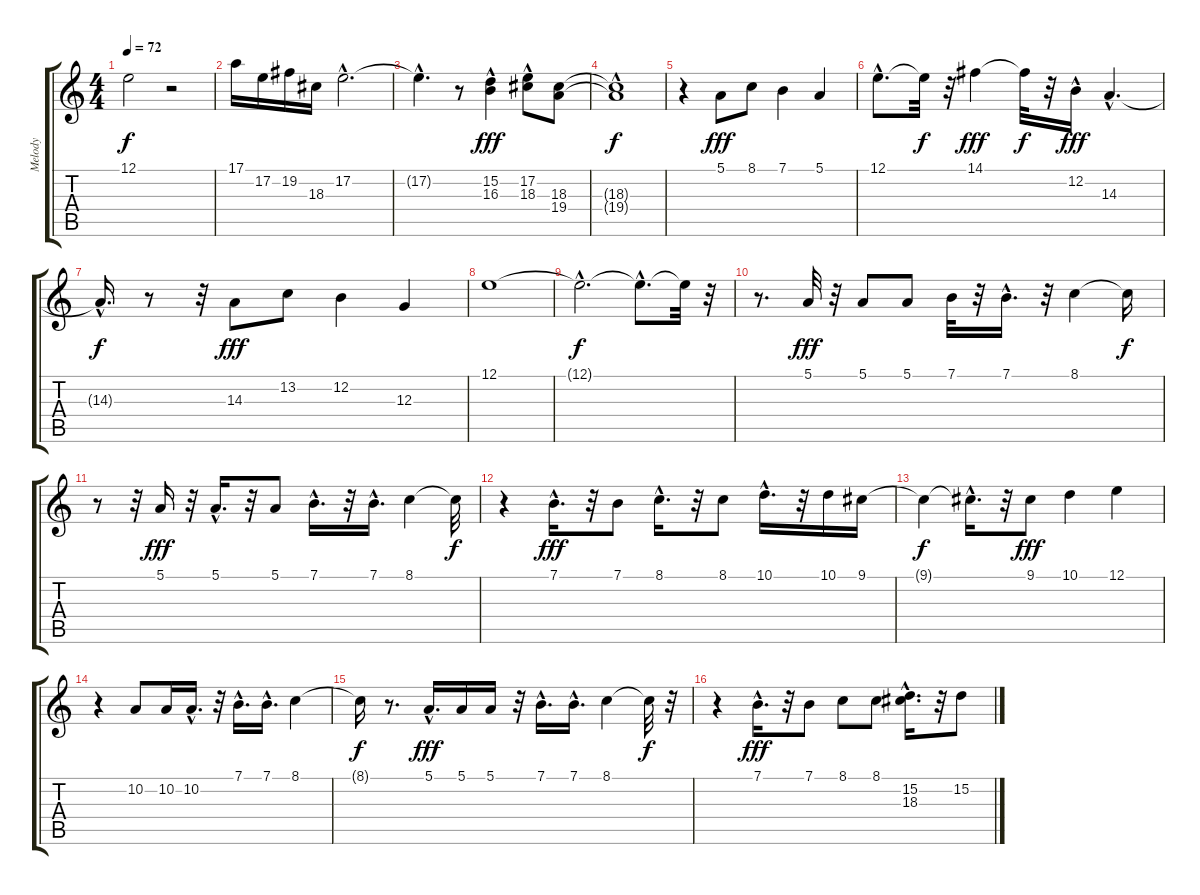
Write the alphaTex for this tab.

\track ("Melody" "Melody") {instrument flute}
\staff {score tabs}
\tuning (E4 B3 G3 D3 A2 E2) {hide}
\ts (4 4)
\tempo 72
\clef g2
\ks c
12.1{t}.2{dy f} r.2 |
17.1.16 17.2.16 19.2.16 18.3.16 17.2{hac}.2{d} |
17.2{hac t}.4{d} r.8 (15.2 16.3{hac}).4{dy fff} (17.2 18.3{hac}).8 (18.3 19.4).8 |
(18.3{hac t} 19.4{t}).1{dy f} |
r.4 5.1.8{dy fff} 8.1.8 7.1.4 5.1.4 |
12.1{hac}.8{d} 12.1{t}.32{dy f} r.32 14.1.4{dy fff} 14.1{t}.32{dy f} r.32 12.2{hac}.16{dy fff} 14.3{hac}.4{d} |
14.3{hac t}.16{d dy f} r.8 r.32 14.3.8{dy fff} 13.2.8 12.2.4 12.3.4 |
12.1.1 |
12.1{hac t}.2{d dy f} 12.1{hac t}.8{d} 12.1{t}.32 r.32 |
r.8{d} 5.1.32{dy fff} r.32 5.1.8 5.1.8 7.1.32 r.32 7.1{hac}.16{d} r.32 8.1.4 8.1{t}.16{dy f} |
r.8 r.32 5.1.16{dy fff} r.32 5.1{hac}.16{d} r.32 5.1.8 7.1{hac}.16{d} r.32 7.1{hac}.16{d} 8.1.4 8.1{t}.32{dy f} |
r.4 7.1{hac}.16{d dy fff} r.32 7.1.8 8.1{hac}.16{d} r.32 8.1.8 10.1{hac}.16{d} r.32 10.1.16 9.1.16 |
9.1{t}.4{dy f} 9.1{hac t}.16{d} r.32 9.1.8{dy fff} 10.1.4 12.1.4 |
r.4 10.2.8 10.2.16 10.2{hac}.16{d} r.32 7.1{hac}.16{d} 7.1{hac}.16{d} 8.1.4 |
8.1{t}.16{dy f} r.8{d} 5.1{hac}.16{d dy fff} 5.1.16 5.1.16 r.32 7.1{hac}.16{d} 7.1{hac}.16{d} 8.1.4 8.1{t}.32{dy f} r.32 |
r.4 7.1{hac}.16{d dy fff} r.32 7.1.8 8.1.8 8.1.8 (15.2{hac} 18.3).16{d} r.32 15.2.8
